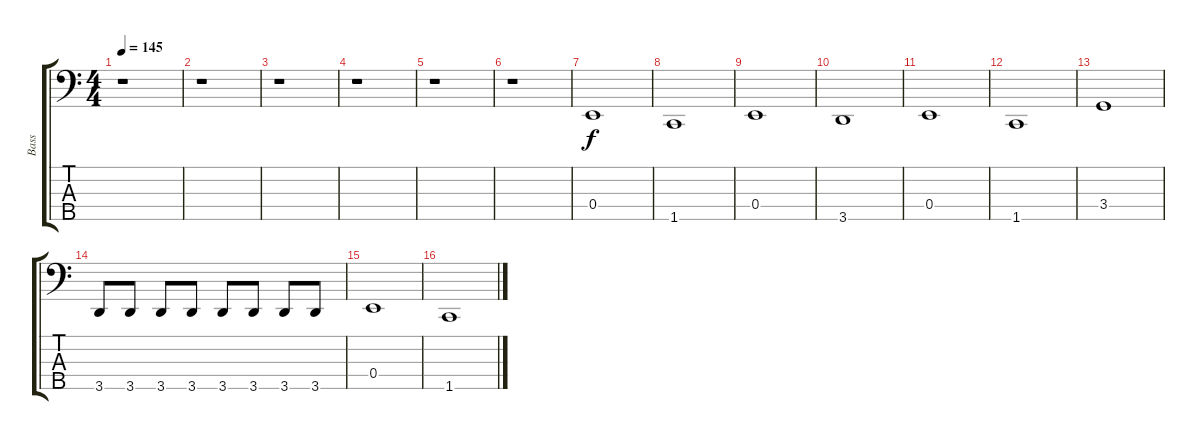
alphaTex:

\track ("Bass" "Bass") {instrument electricbasspick}
\staff {score tabs}
\tuning (G2 D2 A1 E1 B0) {hide}
\ts (4 4)
\tempo 145
\clef f4
\ks c
r.1{dy f} |
r.1 |
r.1 |
r.1 |
r.1 |
r.1 |
0.4.1 |
1.5.1 |
0.4.1 |
3.5.1 |
0.4.1 |
1.5.1 |
3.4.1 |
3.5.8 3.5.8 3.5.8 3.5.8 3.5.8 3.5.8 3.5.8 3.5.8 |
0.4.1 |
1.5.1
